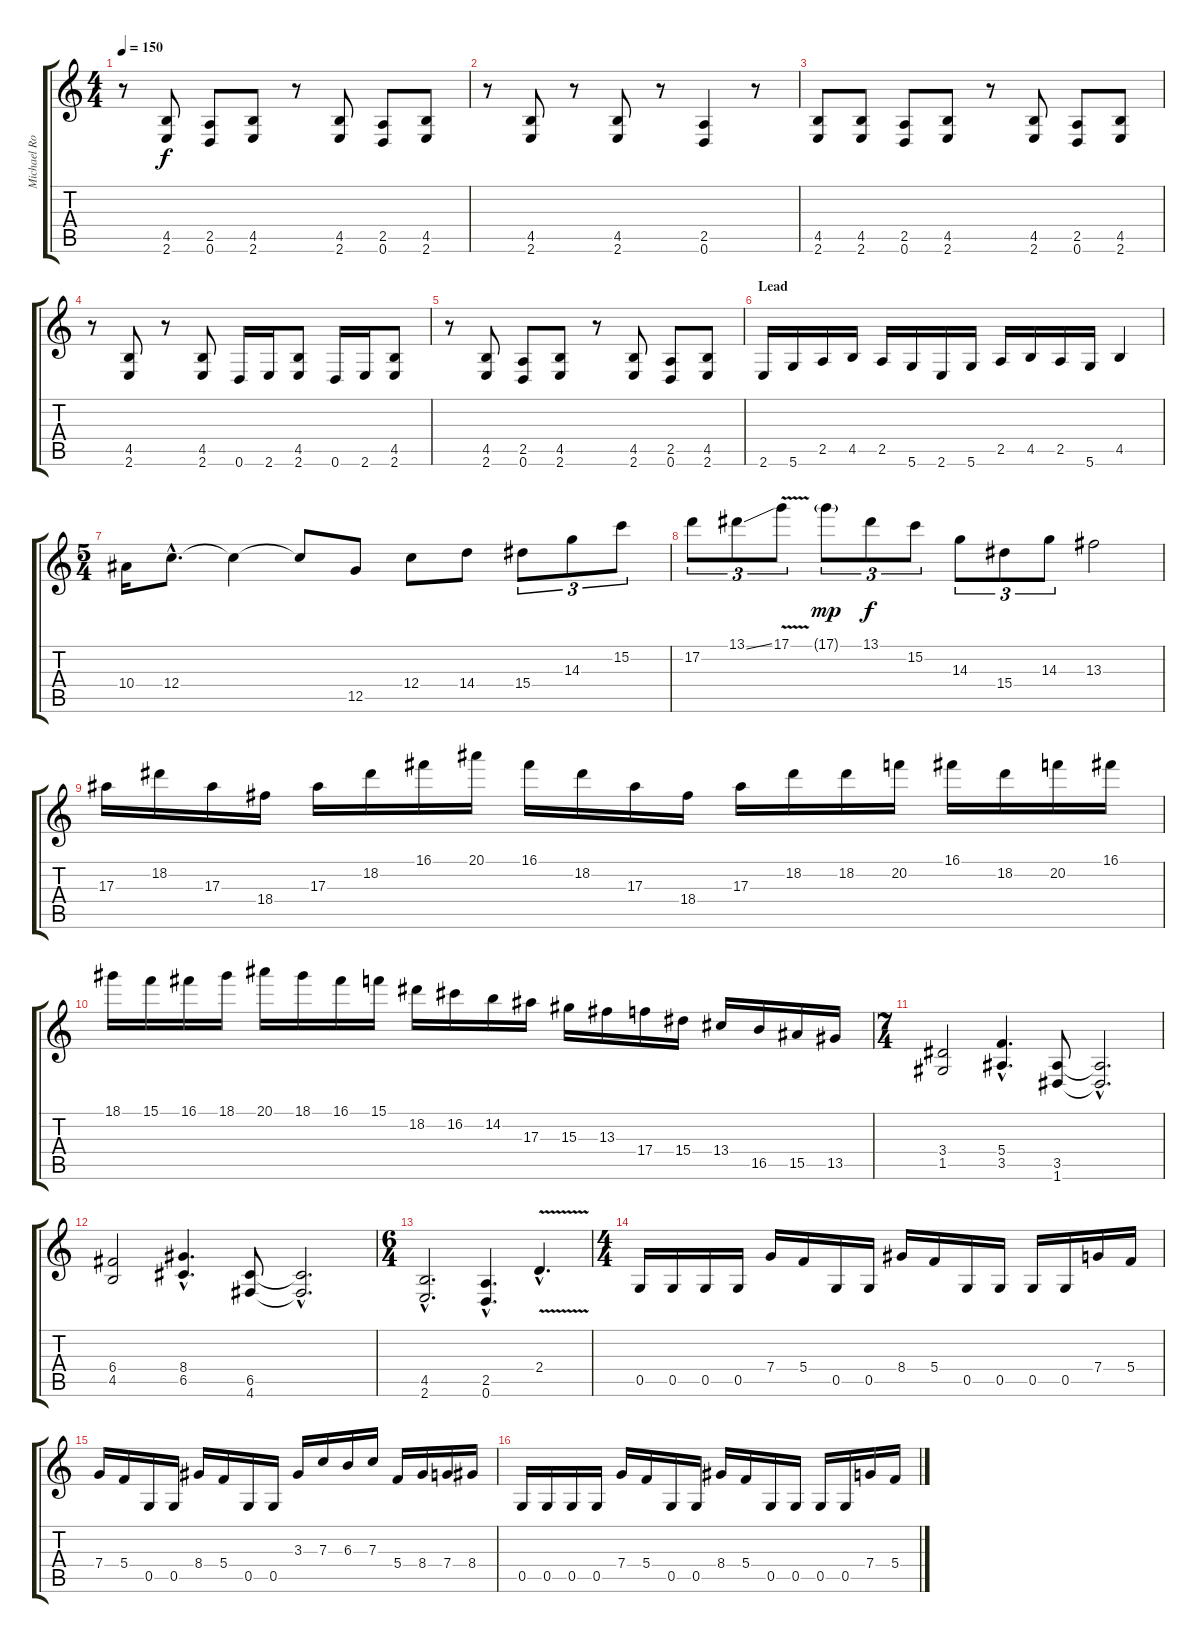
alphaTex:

\track ("Michael Romeo" "Michael Ro") {instrument distortionguitar}
\staff {score tabs}
\tuning (D4 A3 F3 C3 G2 D2) {hide}
\ts (4 4)
\tempo 150
\clef g2
\ks c
r.8{dy f} (4.5 2.6).8 (2.5 0.6).8 (4.5 2.6).8 r.8 (4.5 2.6).8 (2.5 0.6).8 (4.5 2.6).8 |
r.8 (4.5 2.6).8 r.8 (4.5 2.6).8 r.8 (2.5 0.6).4 r.8 |
(4.5 2.6).8 (4.5 2.6).8 (2.5 0.6).8 (4.5 2.6).8 r.8 (4.5 2.6).8 (2.5 0.6).8 (4.5 2.6).8 |
r.8 (4.5 2.6).8 r.8 (4.5 2.6).8 0.6.16 2.6.16 (4.5 2.6).8 0.6.16 2.6.16 (4.5 2.6).8 |
r.8 (4.5 2.6).8 (2.5 0.6).8 (4.5 2.6).8 r.8 (4.5 2.6).8 (2.5 0.6).8 (4.5 2.6).8 |
\section ("" "Lead")
2.6.16 5.6.16 2.5.16 4.5.16 2.5.16 5.6.16 2.6.16 5.6.16 2.5.16 4.5.16 2.5.16 5.6.16 4.5.4 |
\ts (5 4)
10.4.16 12.4{hac}.8{d} 12.4{t}.4 12.4{t}.8 12.5.8 12.4.8 14.4.8 15.4.8{tu (3 2)} 14.3.8{tu (3 2)} 15.2.8{tu (3 2)} |
17.2.8{tu (3 2)} 13.1{ss}.8{tu (3 2)} 17.1{v}.8{tu (3 2)} 17.1{g}.8{tu (3 2) dy mp} 13.1.8{tu (3 2) dy f} 15.2.8{tu (3 2)} 14.3.8{tu (3 2)} 15.4.8{tu (3 2)} 14.3.8{tu (3 2)} 13.3.2 |
17.3.16 18.2.16 17.3.16 18.4.16 17.3.16 18.2.16 16.1.16 20.1.16 16.1.16 18.2.16 17.3.16 18.4.16 17.3.16 18.2.16 18.2.16 20.2.16 16.1.16 18.2.16 20.2.16 16.1.16 |
18.1.16 15.1.16 16.1.16 18.1.16 20.1.16 18.1.16 16.1.16 15.1.16 18.2.16 16.2.16 14.2.16 17.3.16 15.3.16 13.3.16 17.4.16 15.4.16 13.4.16 16.5.16 15.5.16 13.5.16 |
\ts (7 4)
(3.4 1.5).2 (5.4{hac} 3.5{hac}).4{d} (3.5 1.6).8 (3.5{hac t} 1.6{hac t}).2{d} |
(6.4 4.5).2 (8.4{hac} 6.5{hac}).4{d} (6.5 4.6).8 (6.5{hac t} 4.6{hac t}).2{d} |
\ts (6 4)
(4.5{hac} 2.6{hac}).2{d} (2.5{hac} 0.6{hac}).4{d} 2.4{v hac}.4{d} |
\ts (4 4)
0.5.16 0.5.16 0.5.16 0.5.16 7.4.16 5.4.16 0.5.16 0.5.16 8.4.16 5.4.16 0.5.16 0.5.16 0.5.16 0.5.16 7.4.16 5.4.16 |
7.4.16 5.4.16 0.5.16 0.5.16 8.4.16 5.4.16 0.5.16 0.5.16 3.3.16 7.3.16 6.3.16 7.3.16 5.4.16 8.4.16 7.4.16 8.4.16 |
0.5.16 0.5.16 0.5.16 0.5.16 7.4.16 5.4.16 0.5.16 0.5.16 8.4.16 5.4.16 0.5.16 0.5.16 0.5.16 0.5.16 7.4.16 5.4.16
